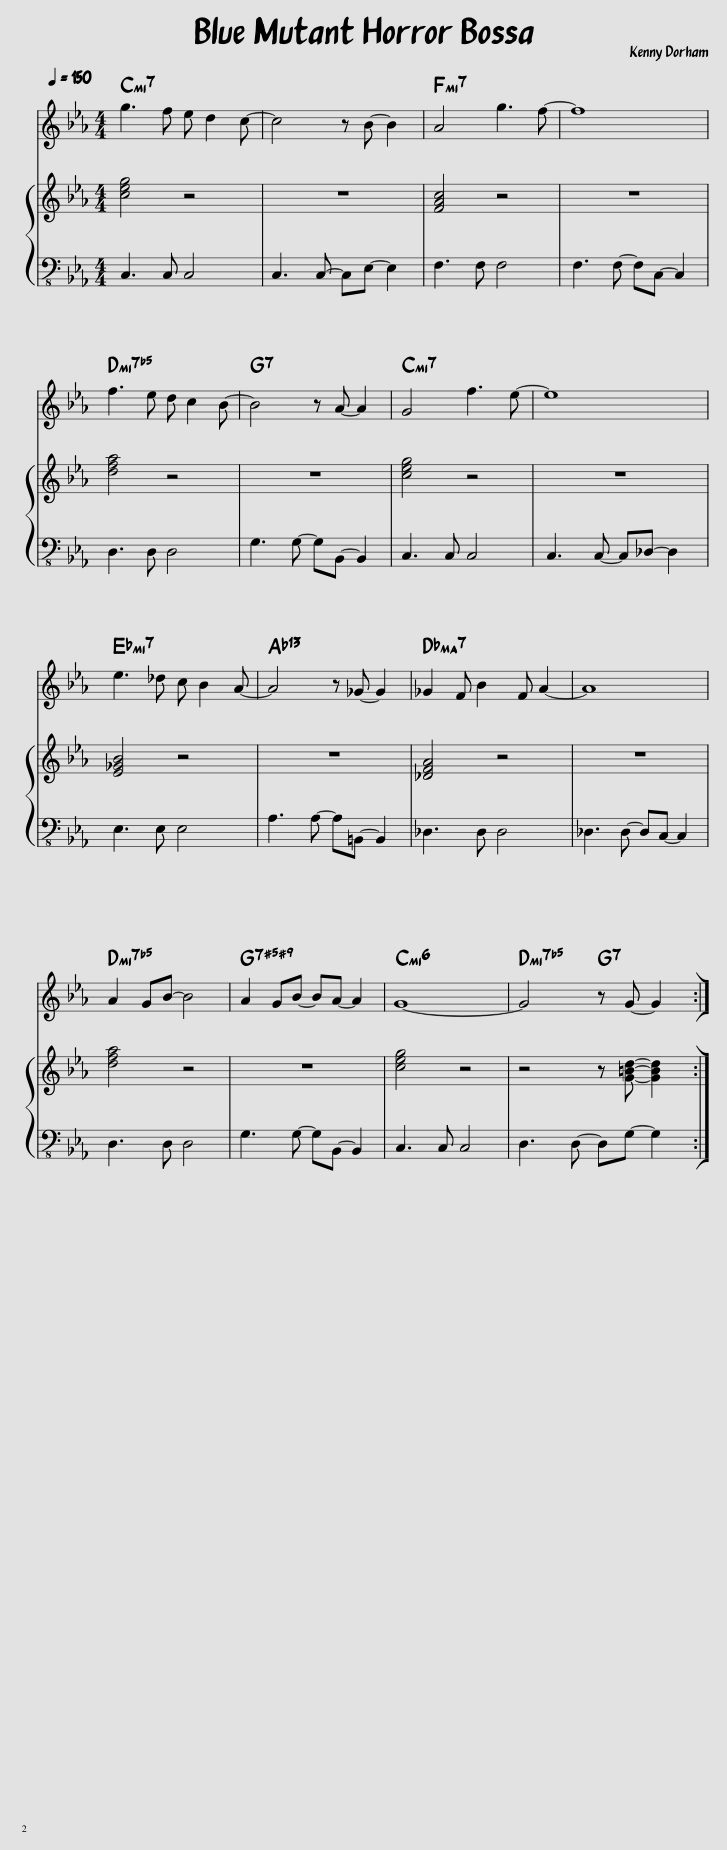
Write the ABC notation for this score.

X:1
%%score 1 { 2 3 }
L:1/8
Q:1/4=150
M:4/4
I:linebreak $
K:Eb
V:1 treble
V:2 treble
V:3 bass transpose=-12
V:1
 g3 f e d2 c- | c4 z B- B2 | A4 g3 f- | f8 |$ f3 e d c2 B- | %5
 B4 z A- A2 | G4 f3 e- | e8 |$ e3 _d c B2 A- | A4 z _G- G2 | %10
 _G2 F B2 F A2- | A8 |$ A2 GB- B4 | A2 GB- BA- A2 | G8- | %15
 G4 z G- G2 :| %16
V:2
 [ceg]4 z4 | z8 | [FAc]4 z4 | z8 |$ [dfa]4 z4 | %5
 z8 | [ceg]4 z4 | z8 |$ [E_GB]4 z4 | z8 | %10
 [_DFA]4 z4 | z8 |$ [dfa]4 z4 | z8 | [ceg]4 z4 | %15
 z4 z [G=Bd]- [GBd]2 :| %16
V:3
 C,3 C, C,4 | C,3 C,- C,E,- E,2 | F,3 F, F,4 | F,3 F,- F,C,- C,2 |$ D,3 D, D,4 | %5
 G,3 G,- G,B,,- B,,2 | C,3 C, C,4 | C,3 C,- C,_D,- D,2 |$ E,3 E, E,4 | A,3 A,- A,=B,,- B,,2 | %10
 _D,3 D, D,4 | _D,3 D,- D,C,- C,2 |$ D,3 D, D,4 | G,3 G,- G,B,,- B,,2 | C,3 C, C,4 | %15
 D,3 D,- D,G,- G,2 :| %16
